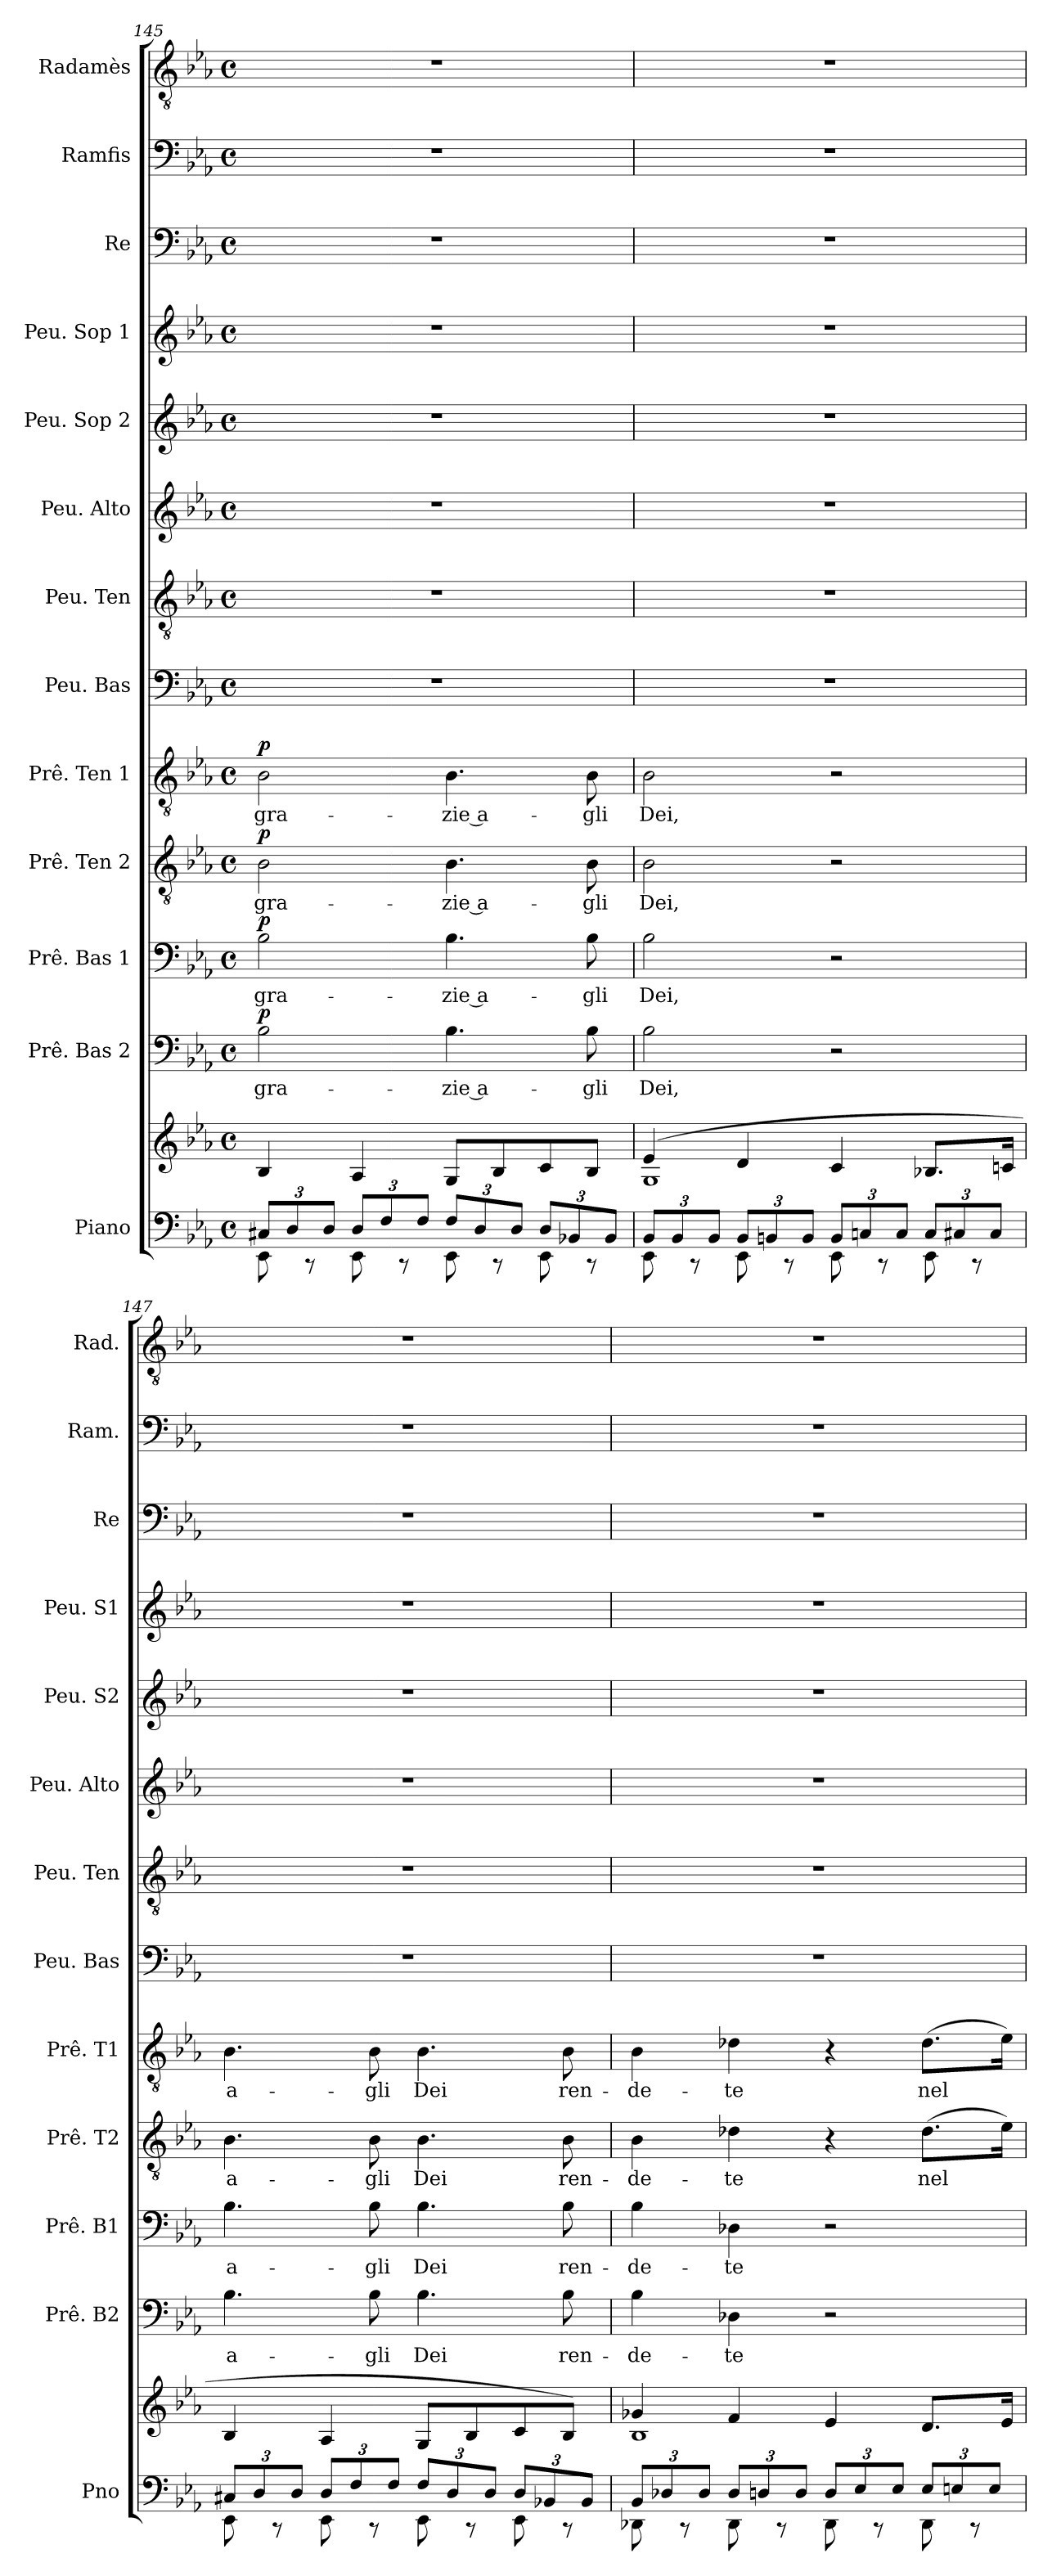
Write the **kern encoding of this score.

**kern	**kern	**kern	**text	**dynam	**kern	**text	**dynam	**kern	**text	**dynam	**kern	**text	**dynam	**kern	**kern	**kern	**kern	**kern	**kern	**kern	**kern
*part13	*part13	*part12	*part12	*part12	*part11	*part11	*part11	*part10	*part10	*part10	*part9	*part9	*part9	*part8	*part7	*part6	*part5	*part4	*part3	*part2	*part1
*staff14	*staff13	*staff12	*staff12	*staff12	*staff11	*staff11	*staff11	*staff10	*staff10	*staff10	*staff9	*staff9	*staff9	*staff8	*staff7	*staff6	*staff5	*staff4	*staff3	*staff2	*staff1
*I"Piano	*	*I"Prê. Bas 2	*	*	*I"Prê. Bas 1	*	*	*I"Prê. Ten 2	*	*	*I"Prê. Ten 1	*	*	*I"Peu. Bas	*I"Peu. Ten	*I"Peu. Alto	*I"Peu. Sop 2	*I"Peu. Sop 1	*I"Re	*I"Ramfis	*I"Radamès
*I'Pno	*	*I'Prê. B2	*	*	*I'Prê. B1	*	*	*I'Prê. T2	*	*	*I'Prê. T1	*	*	*I'Peu. Bas	*I'Peu. Ten	*I'Peu. Alto	*I'Peu. S2	*I'Peu. S1	*I'Re	*I'Ram.	*I'Rad.
!!LO:PB:g=z
*clefF4	*clefG2	*clefF4	*	*	*clefF4	*	*	*clefGv2	*	*	*clefGv2	*	*	*clefF4	*clefGv2	*clefG2	*clefG2	*clefG2	*clefF4	*clefF4	*clefGv2
*k[b-e-a-]	*k[b-e-a-]	*k[b-e-a-]	*	*	*k[b-e-a-]	*	*	*k[b-e-a-]	*	*	*k[b-e-a-]	*	*	*k[b-e-a-]	*k[b-e-a-]	*k[b-e-a-]	*k[b-e-a-]	*k[b-e-a-]	*k[b-e-a-]	*k[b-e-a-]	*k[b-e-a-]
*M4/4	*M4/4	*M4/4	*	*	*M4/4	*	*	*M4/4	*	*	*M4/4	*	*	*M4/4	*M4/4	*M4/4	*M4/4	*M4/4	*M4/4	*M4/4	*M4/4
*met(c)	*met(c)	*met(c)	*	*	*met(c)	*	*	*met(c)	*	*	*met(c)	*	*	*met(c)	*met(c)	*met(c)	*met(c)	*met(c)	*met(c)	*met(c)	*met(c)
*Xbrackettup	*	*	*	*	*	*	*	*	*	*	*	*	*	*	*	*	*	*	*	*	*
=145	=145	=145	=145	=145	=145	=145	=145	=145	=145	=145	=145	=145	=145	=145	=145	=145	=145	=145	=145	=145	=145
*^	*	*	*	*	*	*	*	*	*	*	*	*	*	*	*	*	*	*	*	*	*
!	!	!	!	!LO:LY:b:color=#AA0000	!LO:DY:a	!	!LO:LY:b:color=#0055FF	!LO:DY:a	!	!LO:LY:b:color=#0055FF	!LO:DY:a	!	!LO:LY:b:color=#0055FF	!LO:DY:a	!	!	!	!	!	!	!	!
12C#X/L	8EE-\	4B-/	2B-\	gra-	p	2B-\	gra-	p	2B-\	gra-	p	2B-\	gra-	p	1r	1r	1r	1r	1r	1r	1r	1r
12D/	.	.	.	.	.	.	.	.	.	.	.	.	.	.	.	.	.	.	.	.	.	.
.	8r	.	.	.	.	.	.	.	.	.	.	.	.	.	.	.	.	.	.	.	.	.
12D/J	.	.	.	.	.	.	.	.	.	.	.	.	.	.	.	.	.	.	.	.	.	.
12D/L	8EE-\	4A-/	.	.	.	.	.	.	.	.	.	.	.	.	.	.	.	.	.	.	.	.
12F/	.	.	.	.	.	.	.	.	.	.	.	.	.	.	.	.	.	.	.	.	.	.
.	8r	.	.	.	.	.	.	.	.	.	.	.	.	.	.	.	.	.	.	.	.	.
12F/J	.	.	.	.	.	.	.	.	.	.	.	.	.	.	.	.	.	.	.	.	.	.
!	!	!	!	!LO:LY:b:color=#AA0000	!	!	!LO:LY:b:color=#0055FF	!	!	!LO:LY:b:color=#0055FF	!	!	!LO:LY:b:color=#0055FF	!	!	!	!	!	!	!	!	!
12F/L	8EE-\	8G/L	4.B-\	zie a-	.	4.B-\	zie a-	.	4.B-\	zie a-	.	4.B-\	zie a-	.	.	.	.	.	.	.	.	.
12D/	.	.	.	.	.	.	.	.	.	.	.	.	.	.	.	.	.	.	.	.	.	.
.	8r	8B-/	.	.	.	.	.	.	.	.	.	.	.	.	.	.	.	.	.	.	.	.
12D/J	.	.	.	.	.	.	.	.	.	.	.	.	.	.	.	.	.	.	.	.	.	.
12D/L	8EE-\	8c/	.	.	.	.	.	.	.	.	.	.	.	.	.	.	.	.	.	.	.	.
12BB-X/	.	.	.	.	.	.	.	.	.	.	.	.	.	.	.	.	.	.	.	.	.	.
!	!	!	!	!LO:LY:b:color=#AA0000	!	!	!LO:LY:b:color=#0055FF	!	!	!LO:LY:b:color=#0055FF	!	!	!LO:LY:b:color=#0055FF	!	!	!	!	!	!	!	!	!
.	8r	8B-/J	8B-\	-gli	.	8B-\	-gli	.	8B-\	-gli	.	8B-\	-gli	.	.	.	.	.	.	.	.	.
12BB-/J	.	.	.	.	.	.	.	.	.	.	.	.	.	.	.	.	.	.	.	.	.	.
=146	=146	=146	=146	=146	=146	=146	=146	=146	=146	=146	=146	=146	=146	=146	=146	=146	=146	=146	=146	=146	=146	=146
*	*	*^	*	*	*	*	*	*	*	*	*	*	*	*	*	*	*	*	*	*	*	*
!	!	!	!	!	!LO:LY:b:color=#AA0000	!	!	!LO:LY:b:color=#0055FF	!	!	!LO:LY:b:color=#0055FF	!	!	!LO:LY:b:color=#0055FF	!	!	!	!	!	!	!	!	!
12BB-/L	8EE-\	(>4e-/	1G	2B-\	Dei,	.	2B-\	Dei,	.	2B-\	Dei,	.	2B-\	Dei,	.	1r	1r	1r	1r	1r	1r	1r	1r
12BB-/	.	.	.	.	.	.	.	.	.	.	.	.	.	.	.	.	.	.	.	.	.	.	.
.	8r	.	.	.	.	.	.	.	.	.	.	.	.	.	.	.	.	.	.	.	.	.	.
12BB-/J	.	.	.	.	.	.	.	.	.	.	.	.	.	.	.	.	.	.	.	.	.	.	.
12BB-/L	8EE-\	4d/	.	.	.	.	.	.	.	.	.	.	.	.	.	.	.	.	.	.	.	.	.
12BBn/	.	.	.	.	.	.	.	.	.	.	.	.	.	.	.	.	.	.	.	.	.	.	.
.	8r	.	.	.	.	.	.	.	.	.	.	.	.	.	.	.	.	.	.	.	.	.	.
12BB/J	.	.	.	.	.	.	.	.	.	.	.	.	.	.	.	.	.	.	.	.	.	.	.
12BB/L	8EE-\	4c/	.	2r	.	.	2r	.	.	2r	.	.	2r	.	.	.	.	.	.	.	.	.	.
12Cn/	.	.	.	.	.	.	.	.	.	.	.	.	.	.	.	.	.	.	.	.	.	.	.
.	8r	.	.	.	.	.	.	.	.	.	.	.	.	.	.	.	.	.	.	.	.	.	.
12C/J	.	.	.	.	.	.	.	.	.	.	.	.	.	.	.	.	.	.	.	.	.	.	.
12C/L	8EE-\	8.B-X/L	.	.	.	.	.	.	.	.	.	.	.	.	.	.	.	.	.	.	.	.	.
12C#X/	.	.	.	.	.	.	.	.	.	.	.	.	.	.	.	.	.	.	.	.	.	.	.
.	8r	.	.	.	.	.	.	.	.	.	.	.	.	.	.	.	.	.	.	.	.	.	.
12C#/J	.	.	.	.	.	.	.	.	.	.	.	.	.	.	.	.	.	.	.	.	.	.	.
.	.	16cn/Jk	.	.	.	.	.	.	.	.	.	.	.	.	.	.	.	.	.	.	.	.	.
*	*	*v	*v	*	*	*	*	*	*	*	*	*	*	*	*	*	*	*	*	*	*	*	*
=147	=147	=147	=147	=147	=147	=147	=147	=147	=147	=147	=147	=147	=147	=147	=147	=147	=147	=147	=147	=147	=147	=147
!	!	!	!	!LO:LY:b:color=#AA0000	!	!	!LO:LY:b:color=#0055FF	!	!	!LO:LY:b:color=#0055FF	!	!	!LO:LY:b:color=#0055FF	!	!	!	!	!	!	!	!	!
12C#X/L	8EE-\	4B-/	4.B-\	a-	.	4.B-\	a-	.	4.B-\	a-	.	4.B-\	a-	.	1r	1r	1r	1r	1r	1r	1r	1r
12D/	.	.	.	.	.	.	.	.	.	.	.	.	.	.	.	.	.	.	.	.	.	.
.	8r	.	.	.	.	.	.	.	.	.	.	.	.	.	.	.	.	.	.	.	.	.
12D/J	.	.	.	.	.	.	.	.	.	.	.	.	.	.	.	.	.	.	.	.	.	.
12D/L	8EE-\	4A-/	.	.	.	.	.	.	.	.	.	.	.	.	.	.	.	.	.	.	.	.
12F/	.	.	.	.	.	.	.	.	.	.	.	.	.	.	.	.	.	.	.	.	.	.
!	!	!	!	!LO:LY:b:color=#AA0000	!	!	!LO:LY:b:color=#0055FF	!	!	!LO:LY:b:color=#0055FF	!	!	!LO:LY:b:color=#0055FF	!	!	!	!	!	!	!	!	!
.	8r	.	8B-\	-gli	.	8B-\	-gli	.	8B-\	-gli	.	8B-\	-gli	.	.	.	.	.	.	.	.	.
12F/J	.	.	.	.	.	.	.	.	.	.	.	.	.	.	.	.	.	.	.	.	.	.
!	!	!	!	!LO:LY:b:color=#AA0000	!	!	!LO:LY:b:color=#0055FF	!	!	!LO:LY:b:color=#0055FF	!	!	!LO:LY:b:color=#0055FF	!	!	!	!	!	!	!	!	!
12F/L	8EE-\	8G/L	4.B-\	Dei	.	4.B-\	Dei	.	4.B-\	Dei	.	4.B-\	Dei	.	.	.	.	.	.	.	.	.
12D/	.	.	.	.	.	.	.	.	.	.	.	.	.	.	.	.	.	.	.	.	.	.
.	8r	8B-/	.	.	.	.	.	.	.	.	.	.	.	.	.	.	.	.	.	.	.	.
12D/J	.	.	.	.	.	.	.	.	.	.	.	.	.	.	.	.	.	.	.	.	.	.
12D/L	8EE-\	8c/	.	.	.	.	.	.	.	.	.	.	.	.	.	.	.	.	.	.	.	.
12BB-X/	.	.	.	.	.	.	.	.	.	.	.	.	.	.	.	.	.	.	.	.	.	.
!	!	!	!	!LO:LY:b:color=#AA0000	!	!	!LO:LY:b:color=#0055FF	!	!	!LO:LY:b:color=#0055FF	!	!	!LO:LY:b:color=#0055FF	!	!	!	!	!	!	!	!	!
.	8r	8B-/J)	8B-\	ren-	.	8B-\	ren-	.	8B-\	ren-	.	8B-\	ren-	.	.	.	.	.	.	.	.	.
12BB-/J	.	.	.	.	.	.	.	.	.	.	.	.	.	.	.	.	.	.	.	.	.	.
!!LO:LB:g=z
=148	=148	=148	=148	=148	=148	=148	=148	=148	=148	=148	=148	=148	=148	=148	=148	=148	=148	=148	=148	=148	=148	=148
*	*	*^	*	*	*	*	*	*	*	*	*	*	*	*	*	*	*	*	*	*	*	*
!	!	!	!	!	!LO:LY:b:color=#AA0000	!	!	!LO:LY:b:color=#0055FF	!	!	!LO:LY:b:color=#0055FF	!	!	!LO:LY:b:color=#0055FF	!	!	!	!	!	!	!	!	!
12BB-/L	8DD-X\	4g-X/	1B-	4B-\	-de-	.	4B-\	-de-	.	4B-\	-de-	.	4B-\	-de-	.	1r	1r	1r	1r	1r	1r	1r	1r
12D-X/	.	.	.	.	.	.	.	.	.	.	.	.	.	.	.	.	.	.	.	.	.	.	.
.	8r	.	.	.	.	.	.	.	.	.	.	.	.	.	.	.	.	.	.	.	.	.	.
12D-/J	.	.	.	.	.	.	.	.	.	.	.	.	.	.	.	.	.	.	.	.	.	.	.
!	!	!	!	!	!LO:LY:b:color=#AA0000	!	!	!LO:LY:b:color=#0055FF	!	!	!LO:LY:b:color=#0055FF	!	!	!LO:LY:b:color=#0055FF	!	!	!	!	!	!	!	!	!
12D-/L	8DD-\	4f/	.	4D-X\	-te	.	4D-X\	-te	.	4d-X\	-te	.	4d-X\	-te	.	.	.	.	.	.	.	.	.
12Dn/	.	.	.	.	.	.	.	.	.	.	.	.	.	.	.	.	.	.	.	.	.	.	.
.	8r	.	.	.	.	.	.	.	.	.	.	.	.	.	.	.	.	.	.	.	.	.	.
12D/J	.	.	.	.	.	.	.	.	.	.	.	.	.	.	.	.	.	.	.	.	.	.	.
12D/L	8DD-\	4e-/	.	2r	.	.	2r	.	.	4r	.	.	4r	.	.	.	.	.	.	.	.	.	.
12E-/	.	.	.	.	.	.	.	.	.	.	.	.	.	.	.	.	.	.	.	.	.	.	.
.	8r	.	.	.	.	.	.	.	.	.	.	.	.	.	.	.	.	.	.	.	.	.	.
12E-/J	.	.	.	.	.	.	.	.	.	.	.	.	.	.	.	.	.	.	.	.	.	.	.
!	!	!	!	!	!	!	!	!	!	!	!LO:LY:b:color=#0055FF	!	!	!LO:LY:b:color=#0055FF	!	!	!	!	!	!	!	!	!
12E-/L	8DD-\	8.d/L	.	.	.	.	.	.	.	(>8.d-\L	nel	.	(>8.d-\L	nel	.	.	.	.	.	.	.	.	.
12En/	.	.	.	.	.	.	.	.	.	.	.	.	.	.	.	.	.	.	.	.	.	.	.
.	8r	.	.	.	.	.	.	.	.	.	.	.	.	.	.	.	.	.	.	.	.	.	.
12E/J	.	.	.	.	.	.	.	.	.	.	.	.	.	.	.	.	.	.	.	.	.	.	.
.	.	16e-/Jk	.	.	.	.	.	.	.	16e-\Jk)	.	.	16e-\Jk)	.	.	.	.	.	.	.	.	.	.
*v	*v	*	*	*	*	*	*	*	*	*	*	*	*	*	*	*	*	*	*	*	*	*	*
*	*v	*v	*	*	*	*	*	*	*	*	*	*	*	*	*	*	*	*	*	*	*	*
=	=	=	=	=	=	=	=	=	=	=	=	=	=	=	=	=	=	=	=	=	=
*-	*-	*-	*-	*-	*-	*-	*-	*-	*-	*-	*-	*-	*-	*-	*-	*-	*-	*-	*-	*-	*-
